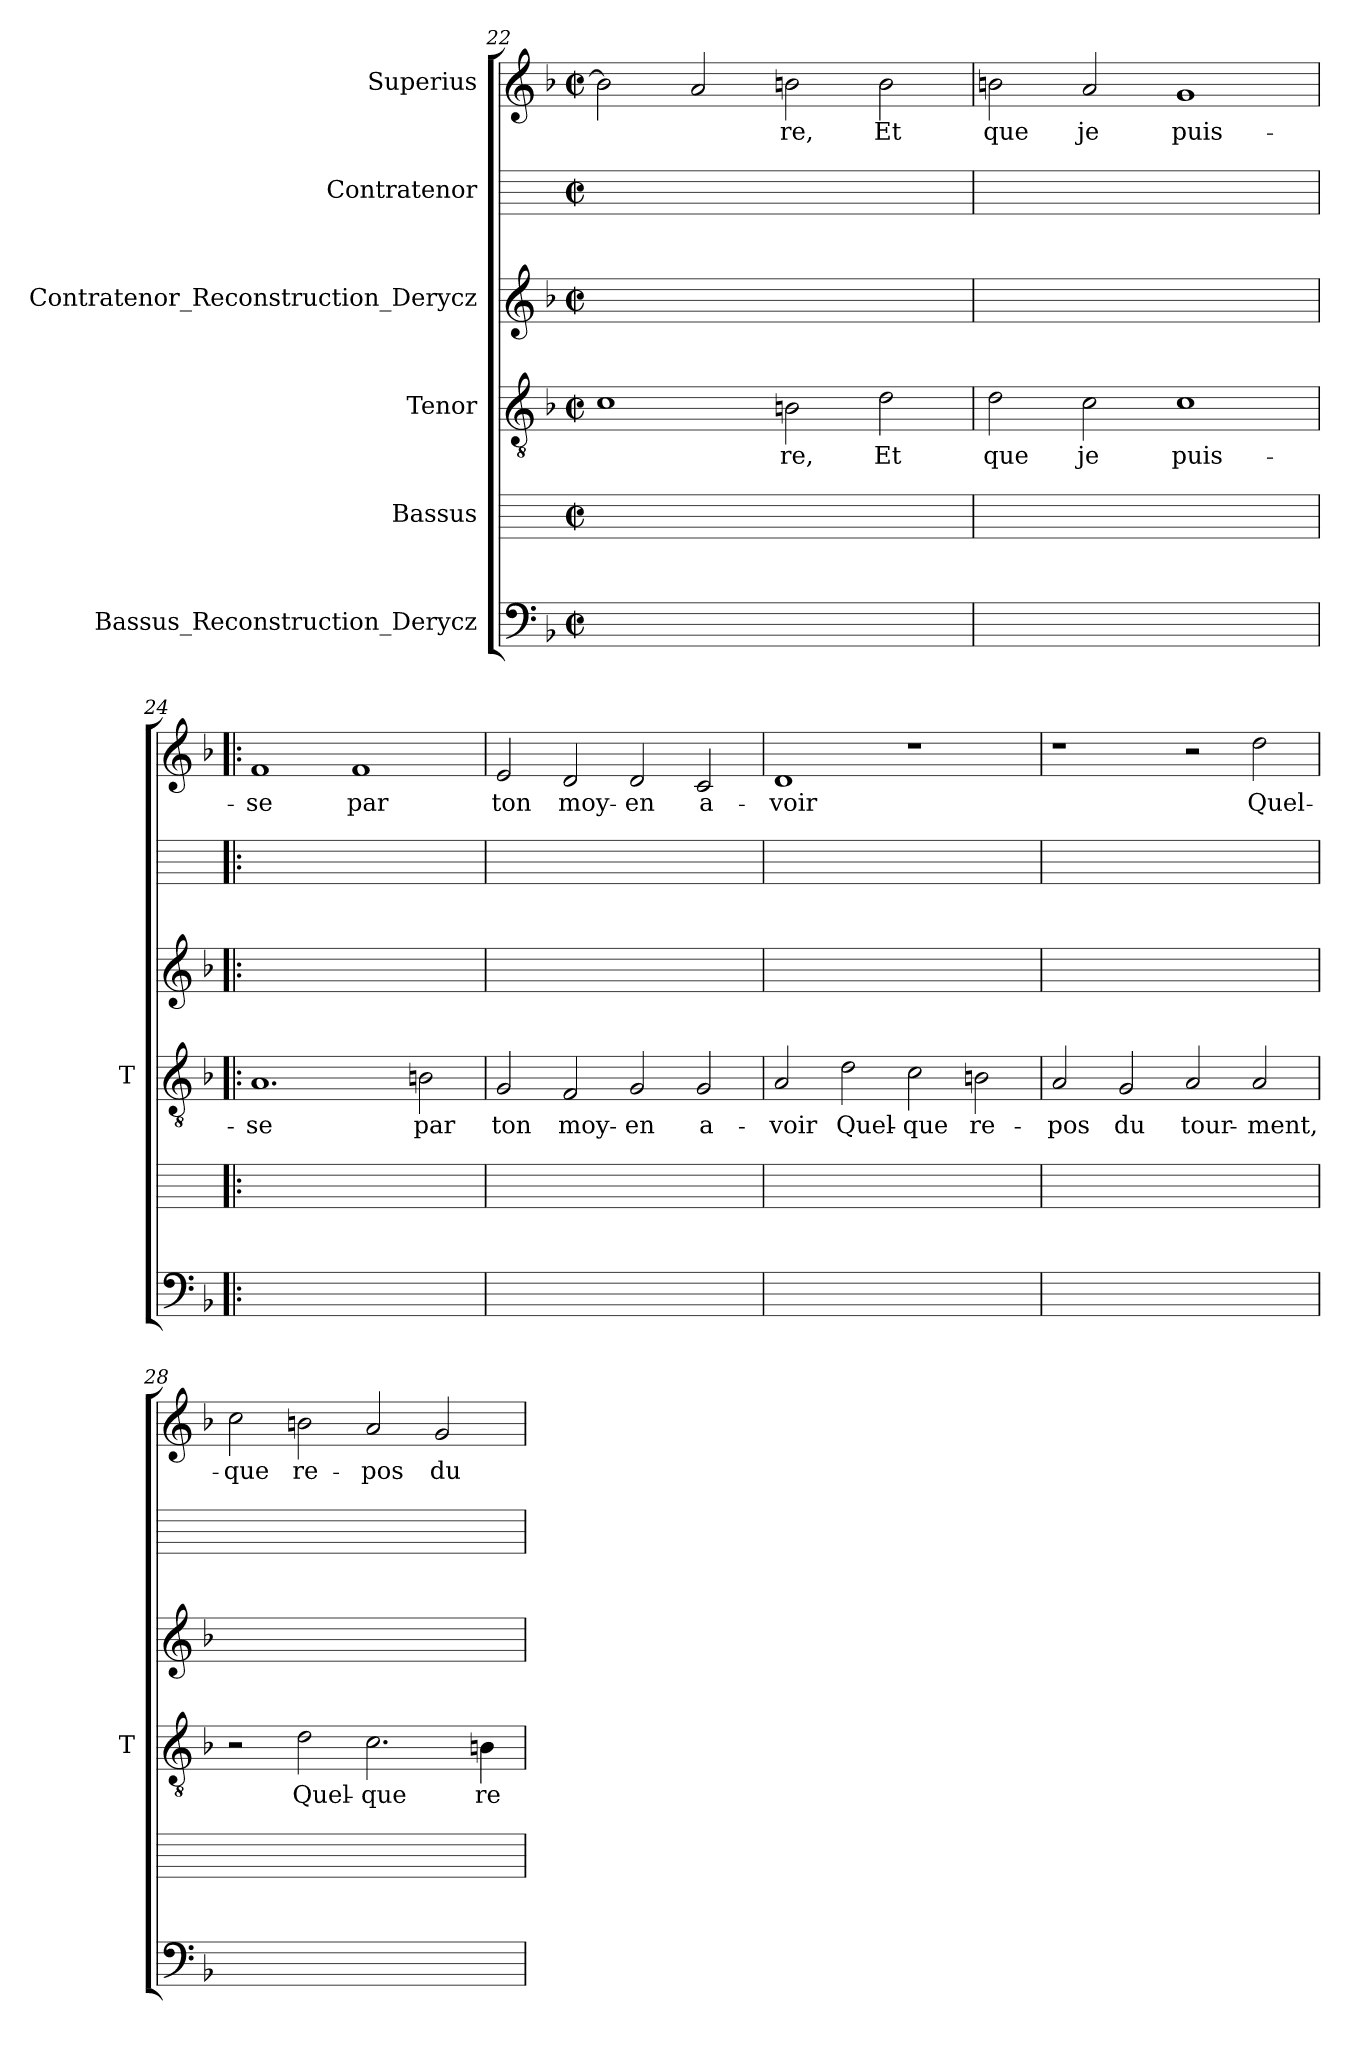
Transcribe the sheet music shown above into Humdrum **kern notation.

**kern	**kern	**kern	**text	**kern	**kern	**kern	**text
*part6	*part5	*part4	*part4	*part3	*part2	*part1	*part1
*staff6	*staff5	*staff4	*staff4	*staff3	*staff2	*staff1	*staff1
*I"Bassus_Reconstruction_Derycz	*I"Bassus	*I"Tenor	*	*I"Contratenor_Reconstruction_Derycz	*I"Contratenor	*I"Superius	*
*	*	*I'T	*	*	*	*	*
!!LO:PB:g=z
*clefF4	*	*clefGv2	*	*clefG2	*	*clefG2	*
*k[b-]	*	*k[b-]	*	*k[b-]	*	*k[b-]	*
*F:	*	*F:	*	*F:	*	*F:	*
*M2/2	*M2/2	*M2/2	*	*M2/2	*M2/2	*M2/2	*
*met(c|)	*met(c|)	*met(c|)	*	*met(c|)	*met(c|)	*met(c|)	*
=22	=22	=22	=22	=22	=22	=22	=22
0ryy	0ryy	1c	.	0ryy	0ryy	2b]	.
.	.	.	.	.	.	2a	.
.	.	2B	-re,	.	.	2b	-re,
.	.	2d	-Et	.	.	2b	-Et
=23	=23	=23	=23	=23	=23	=23	=23
0ryy	0ryy	2d	-que	0ryy	0ryy	2b	-que
.	.	2c	-je	.	.	2a	-je
.	.	1c	puis-	.	.	1g	puis-
=24!|:	=24!|:	=24!|:	=24!|:	=24!|:	=24!|:	=24!|:	=24!|:
0ryy	0ryy	1.A	-se	0ryy	0ryy	1f	-se
.	.	.	.	.	.	1f	-par
.	.	2B	-par	.	.	.	.
=25	=25	=25	=25	=25	=25	=25	=25
0ryy	0ryy	2G	-ton	0ryy	0ryy	2e	-ton
.	.	2F	moy-	.	.	2d	moy-
.	.	2G	-en	.	.	2d	-en
.	.	2G	a-	.	.	2c	a-
!!LO:PB:g=z
=26	=26	=26	=26	=26	=26	=26	=26
0ryy	0ryy	2A	-voir	0ryy	0ryy	1d	-voir
.	.	2d	Quel-	.	.	.	.
.	.	2c	-que	.	.	1r	.
.	.	2B	re-	.	.	.	.
=27	=27	=27	=27	=27	=27	=27	=27
0ryy	0ryy	2A	-pos	0ryy	0ryy	1r	.
.	.	2G	-du	.	.	.	.
.	.	2A	tour-	.	.	2r	.
.	.	2A	-ment,	.	.	2dd	Quel-
=28	=28	=28	=28	=28	=28	=28	=28
0ryy	0ryy	2r	.	0ryy	0ryy	2cc	-que
.	.	2d	Quel-	.	.	2b	re-
.	.	2.c	-que	.	.	2a	-pos
.	.	.	.	.	.	2g	-du
.	.	4B	re-	.	.	.	.
=	=	=	=	=	=	=	=
*-	*-	*-	*-	*-	*-	*-	*-
